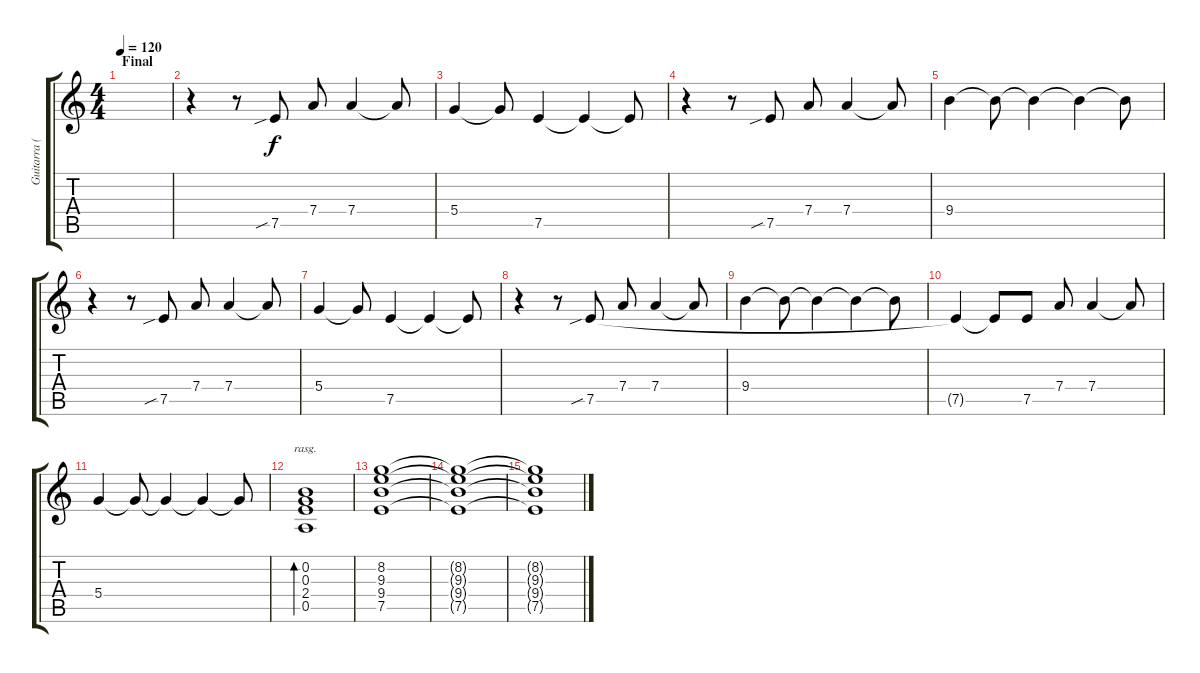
\track ("Guitarra (Rigo)" "Guitarra (") {instrument overdrivenguitar}
\staff {score tabs}
\tuning (E4 B3 G3 D3 A2 E2) {hide}
\ts (4 4)
\section ("" "Final")
\tempo 120
\clef g2
\ks c
|
r.4 r.8 7.5{sib}.8 7.4.8 7.4.4 7.4{t}.8 |
5.4.4 5.4{t}.8 7.5.4 7.5{t}.4 7.5{t}.8 |
r.4 r.8 7.5{sib}.8 7.4.8 7.4.4 7.4{t}.8 |
9.4.4 9.4{t}.8 9.4{t}.4 9.4{t}.4 9.4{t}.8 |
r.4 r.8 7.5{sib}.8 7.4.8 7.4.4 7.4{t}.8 |
5.4.4 5.4{t}.8 7.5.4 7.5{t}.4 7.5{t}.8 |
r.4 r.8 7.5{sib}.8 7.4.8 7.4.4 7.4{t}.8 |
9.4.4 9.4{t}.8 9.4{t}.4 9.4{t}.4 9.4{t}.8 |
7.5{t}.4 7.5{t}.8 7.5.8 7.4.8 7.4.4 7.4{t}.8 |
5.4.4 5.4{t}.8 5.4{t}.4 5.4{t}.4 5.4{t}.8 |
(0.2 0.3 2.4 0.5).1{bd 120 rasg ii} |
(8.2 9.3 9.4 7.5).1 |
(8.2{t} 9.3{t} 9.4{t} 7.5{t}).1{volume 0} |
(8.2{t} 9.3{t} 9.4{t} 7.5{t}).1
